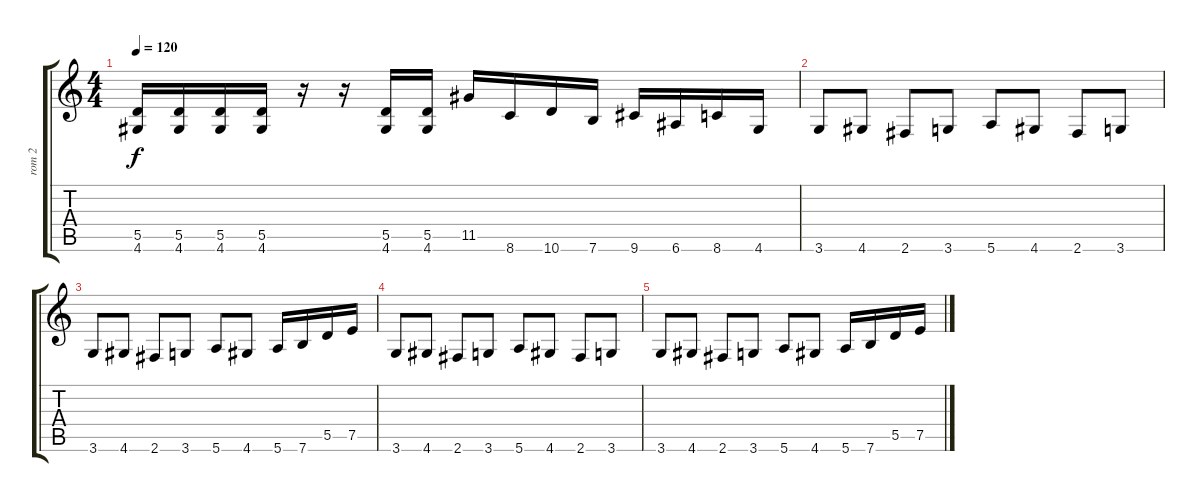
\track ("rom 2" "rom 2") {instrument distortionguitar}
\staff {score tabs}
\tuning (E4 B3 G3 D3 A2 E2) {hide}
\ts (4 4)
\tempo 120
\clef g2
\ks c
(5.5 4.6).16{dy f} (5.5 4.6).16 (5.5 4.6).16 (5.5 4.6).16 r.16 r.16 (5.5 4.6).16 (5.5 4.6).16 11.5.16 8.6.16 10.6.16 7.6.16 9.6.16 6.6.16 8.6.16 4.6.16 |
3.6.8 4.6.8 2.6.8 3.6.8 5.6.8 4.6.8 2.6.8 3.6.8 |
3.6.8 4.6.8 2.6.8 3.6.8 5.6.8 4.6.8 5.6.16 7.6.16 5.5.16 7.5.16 |
3.6.8 4.6.8 2.6.8 3.6.8 5.6.8 4.6.8 2.6.8 3.6.8 |
3.6.8 4.6.8 2.6.8 3.6.8 5.6.8 4.6.8 5.6.16 7.6.16 5.5.16 7.5.16
